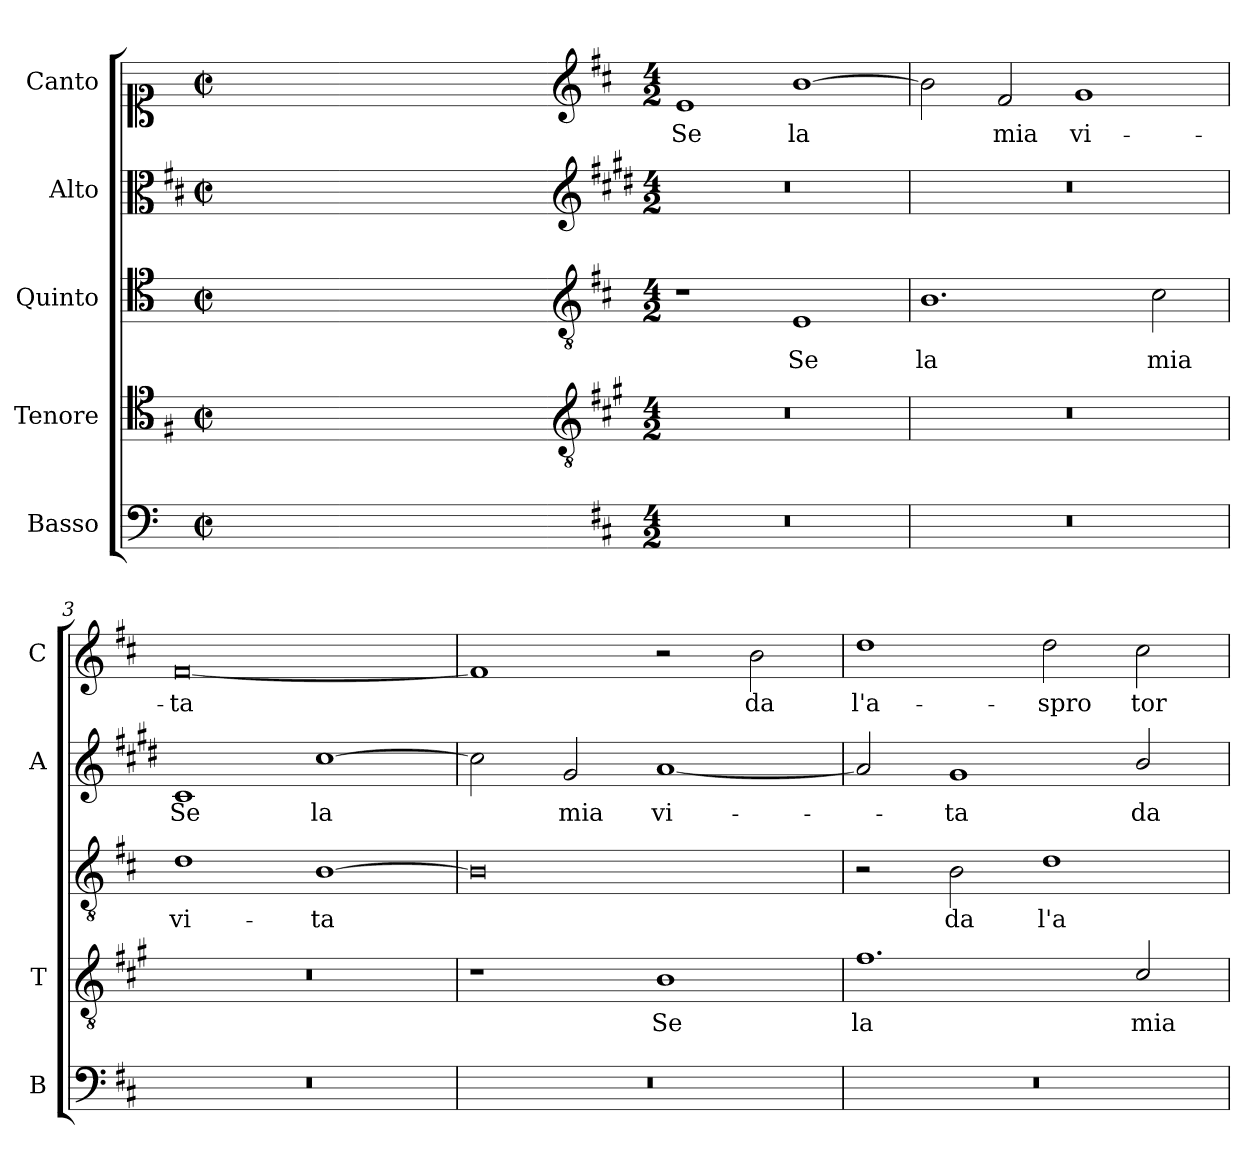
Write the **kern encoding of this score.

**kern	**kern	**text	**kern	**text	**kern	**text	**kern	**text
*part5	*part4	*part4	*part3	*part3	*part2	*part2	*part1	*part1
*staff5	*staff4	*staff4	*staff3	*staff3	*staff2	*staff2	*staff1	*staff1
*I"Basso	*I"Tenore	*	*I"Quinto	*	*I"Alto	*	*I"Canto	*
*I'B	*I'T	*	*	*	*I'A	*	*I'C	*
*clefF4	*clefC4	*	*clefC4	*	*clefC3	*	*clefC1	*
*	*ITrd4c7	*	*	*	*ITrd1c2	*	*	*
*k[]	*k[]	*	*k[]	*	*k[]	*	*k[]	*
*C:	*C:	*	*C:	*	*C:	*	*C:	*
*M2/2	*M2/2	*	*M2/2	*	*M2/2	*	*M2/2	*
*met(c|)	*met(c|)	*	*met(c|)	*	*met(c|)	*	*met(c|)	*
=	=	=	=	=	=	=	=	=
1ryy	1ryy	.	1ryy	.	1ryy	.	1ryy	.
=1X-	=1X-	=1X-	=1X-	=1X-	=1X-	=1X-	=1X-	=1X-
4ryy	4ryy	.	4ryy	.	4ryy	.	4ryy	.
4ryy	4ryy	.	4ryy	.	4ryy	.	4ryy	.
4ryy	4ryy	.	4ryy	.	4ryy	.	4ryy	.
4ryy	4ryy	.	4ryy	.	4ryy	.	4ryy	.
=1-	=1-	=1-	=1-	=1-	=1-	=1-	=1-	=1-
*	*clefGv2	*	*clefGv2	*	*clefG2	*	*clefG2	*
*k[f#c#]	*k[f#c#]	*	*k[f#c#]	*	*k[f#c#]	*	*k[f#c#]	*
*D:	*D:	*	*D:	*	*D:	*	*D:	*
*M4/2	*M4/2	*	*M4/2	*	*M4/2	*	*M4/2	*
!	!	!	!	!	!	!	!	!LO:LY:b
0r	0r	.	1r	.	0r	.	1e	Se
!	!	!	!	!LO:LY:b	!	!	!	!LO:LY:b
.	.	.	1E	Se	.	.	[1b	la
=2	=2	=2	=2	=2	=2	=2	=2	=2
!	!	!	!	!LO:LY:b	!	!	!	!
0r	0r	.	1.B	la	0r	.	2b\]	.
!	!	!	!	!	!	!	!	!LO:LY:b
.	.	.	.	.	.	.	2f#/	mia
!	!	!	!	!	!	!	!	!LO:LY:b
.	.	.	.	.	.	.	1g	vi-
!	!	!	!	!LO:LY:b	!	!	!	!
.	.	.	2c#\	mia	.	.	.	.
=3	=3	=3	=3	=3	=3	=3	=3	=3
!	!	!	!	!LO:LY:b	!	!LO:LY:b	!	!LO:LY:b
0r	0r	.	1d	vi-	1B	Se	[0f#	-ta
!	!	!	!	!LO:LY:b	!	!LO:LY:b	!	!
.	.	.	[1B	-ta	[1b	la	.	.
=4	=4	=4	=4	=4	=4	=4	=4	=4
0r	1r	.	0B]	.	2b\]	.	1f#]	.
!	!	!	!	!	!	!LO:LY:b	!	!
.	.	.	.	.	2f#/	mia	.	.
!	!	!LO:LY:b	!	!	!	!LO:LY:b	!	!
.	1E	Se	.	.	[1g	vi-	2r	.
!	!	!	!	!	!	!	!	!LO:LY:b
.	.	.	.	.	.	.	2b\	da
!!LO:LB:g=z
=5	=5	=5	=5	=5	=5	=5	=5	=5
!	!	!LO:LY:b	!	!	!	!	!	!LO:LY:b
0r	1.B	la	2r	.	2g/]	.	1dd	l'a-
!	!	!	!	!LO:LY:b	!	!LO:LY:b	!	!
.	.	.	2B\	da	1f#	-ta	.	.
!	!	!	!	!LO:LY:b	!	!	!	!LO:LY:b
.	.	.	1d	l'a-	.	.	2dd\	-spro
!	!	!LO:LY:b	!	!	!	!LO:LY:b	!	!LO:LY:b
.	2F#/	mia	.	.	2a/	da	2cc#\	tor-
=	=	=	=	=	=	=	=	=
*-	*-	*-	*-	*-	*-	*-	*-	*-
